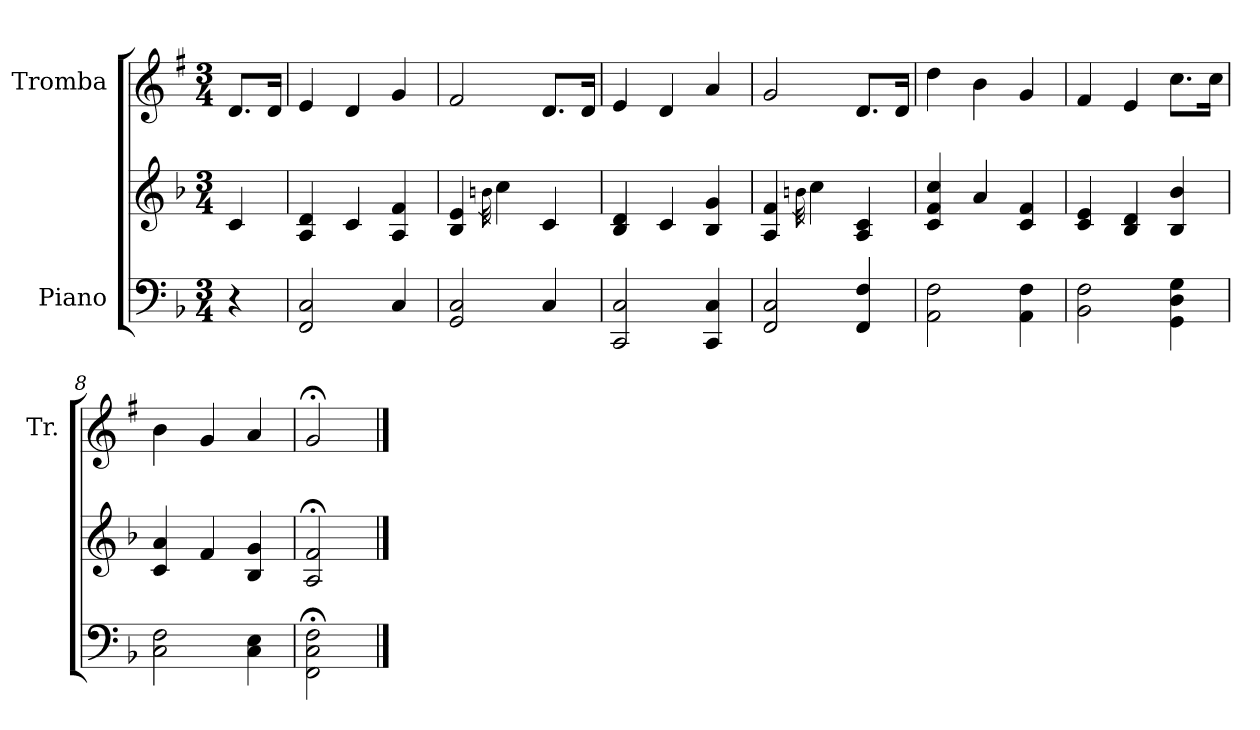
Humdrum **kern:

**kern	**kern	**kern
*part2	*part2	*part1
*staff3	*staff2	*staff1
*I"Piano	*	*I"Tromba
*	*	*I'Tr.
*clefF4	*clefG2	*clefG2
*	*	*ITrd1c2
*k[b-]	*k[b-]	*k[b-]
*M3/4	*M3/4	*M3/4
*MM80	*MM80	*MM80
=1	=1	=1
4r	4c/	8.c/L
.	.	16c/Jk
=2	=2	=2
2FF/ 2C/	4A/ 4d/	4d/
.	4c/	4c/
4C/	4A/ 4f/	4f/
=3	=3	=3
2GG/ 2C/	4B-/ 4e/	2e/
.	32qbn\	.
.	4cc\	.
4C/	4c/	8.c/L
.	.	16c/Jk
=4	=4	=4
2CC/ 2C/	4B-/ 4d/	4d/
.	4c/	4c/
4CC/ 4C/	4B-/ 4g/	4g/
=5	=5	=5
2FF/ 2C/	4A/ 4f/	2f/
.	32qbn\	.
.	4cc\	.
4FF/ 4F/	4A/ 4c/	8.c/L
.	.	16c/Jk
=6	=6	=6
2AA\ 2F\	4c/ 4f/ 4cc/	4cc\
.	4a/	4a\
4AA\ 4F\	4c/ 4f/	4f/
=7	=7	=7
2BB-\ 2F\	4c/ 4e/	4e/
.	4B-/ 4d/	4d/
4GG\ 4D\ 4G\	4B-/ 4b-/	8.b-\L
.	.	16b-\Jk
=8	=8	=8
2C\ 2F\	4c/ 4a/	4a\
.	4f/	4f/
4C\ 4E\	4B-/ 4g/	4g/
=9	=9	=9
2FF\;< 2C\;< 2F\;<	2A/;< 2f/;<	2f;</
==	==	==
*-	*-	*-
